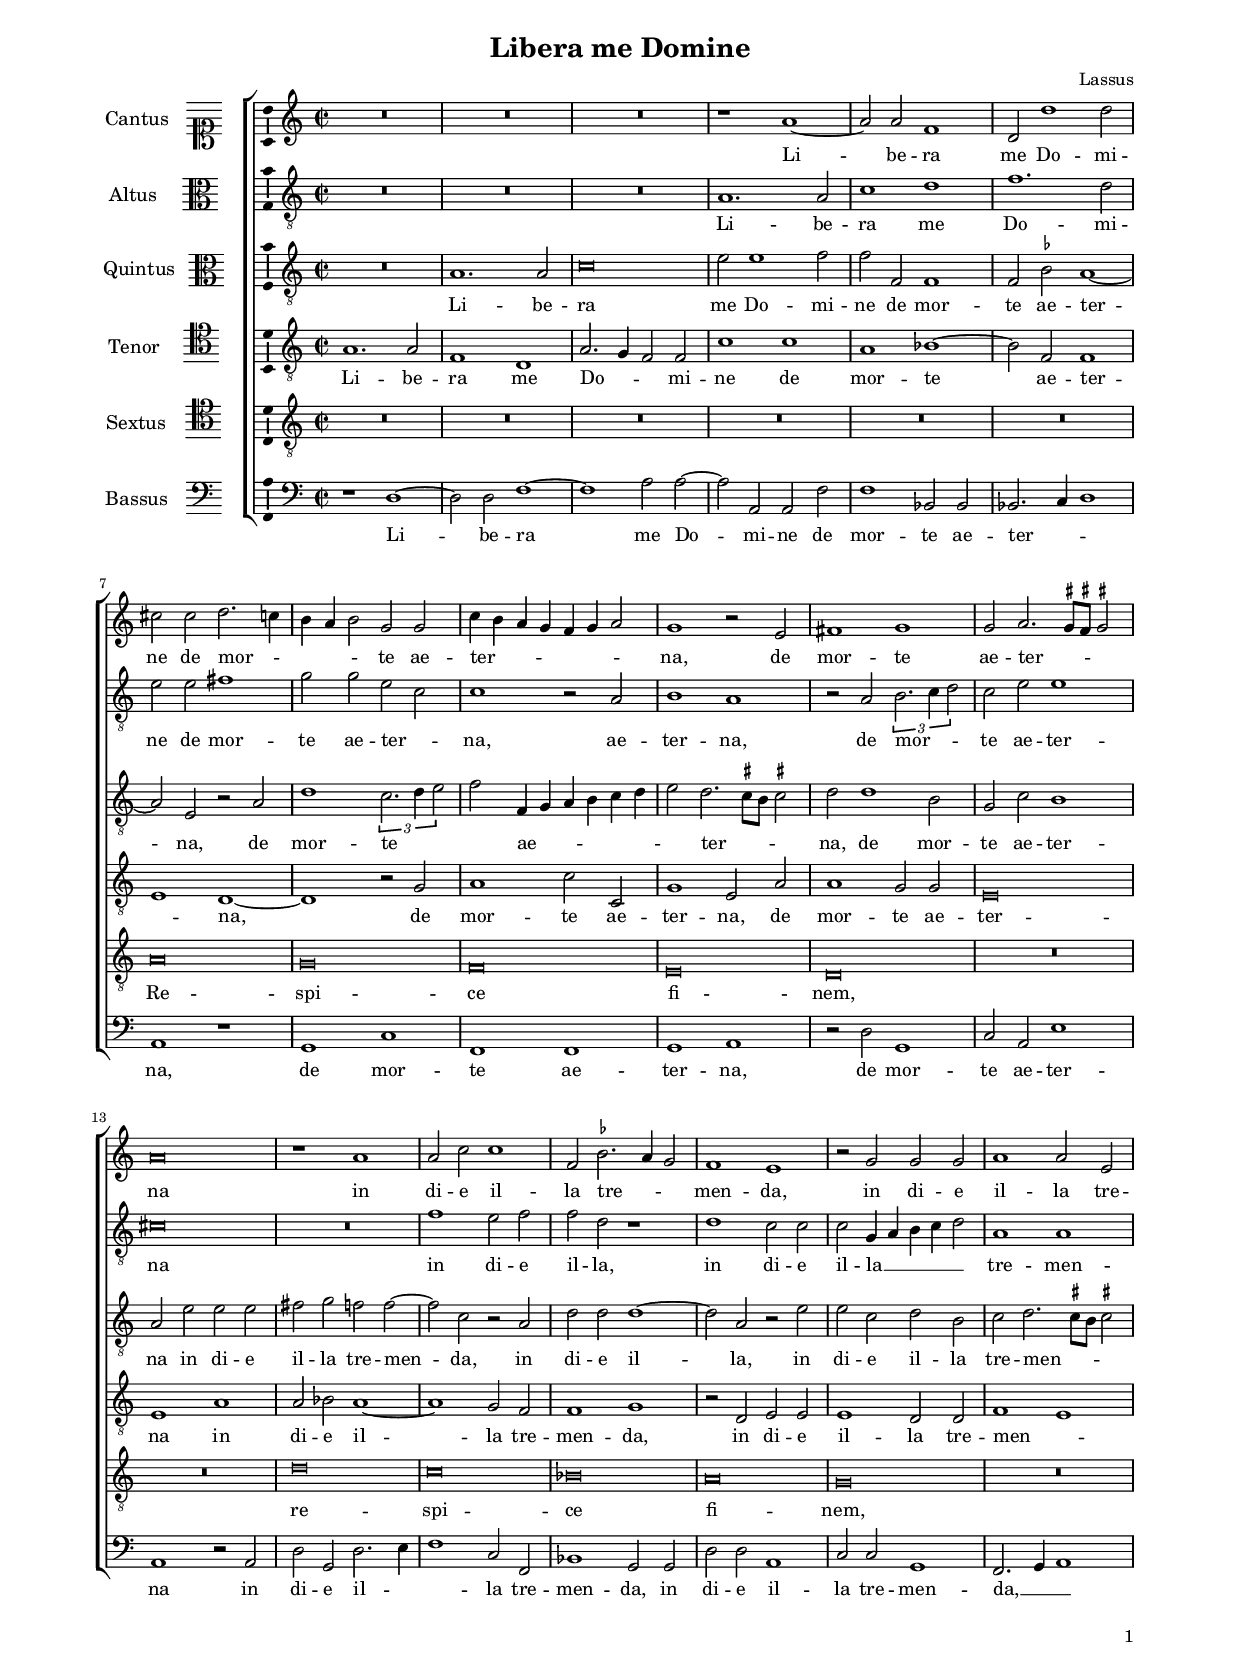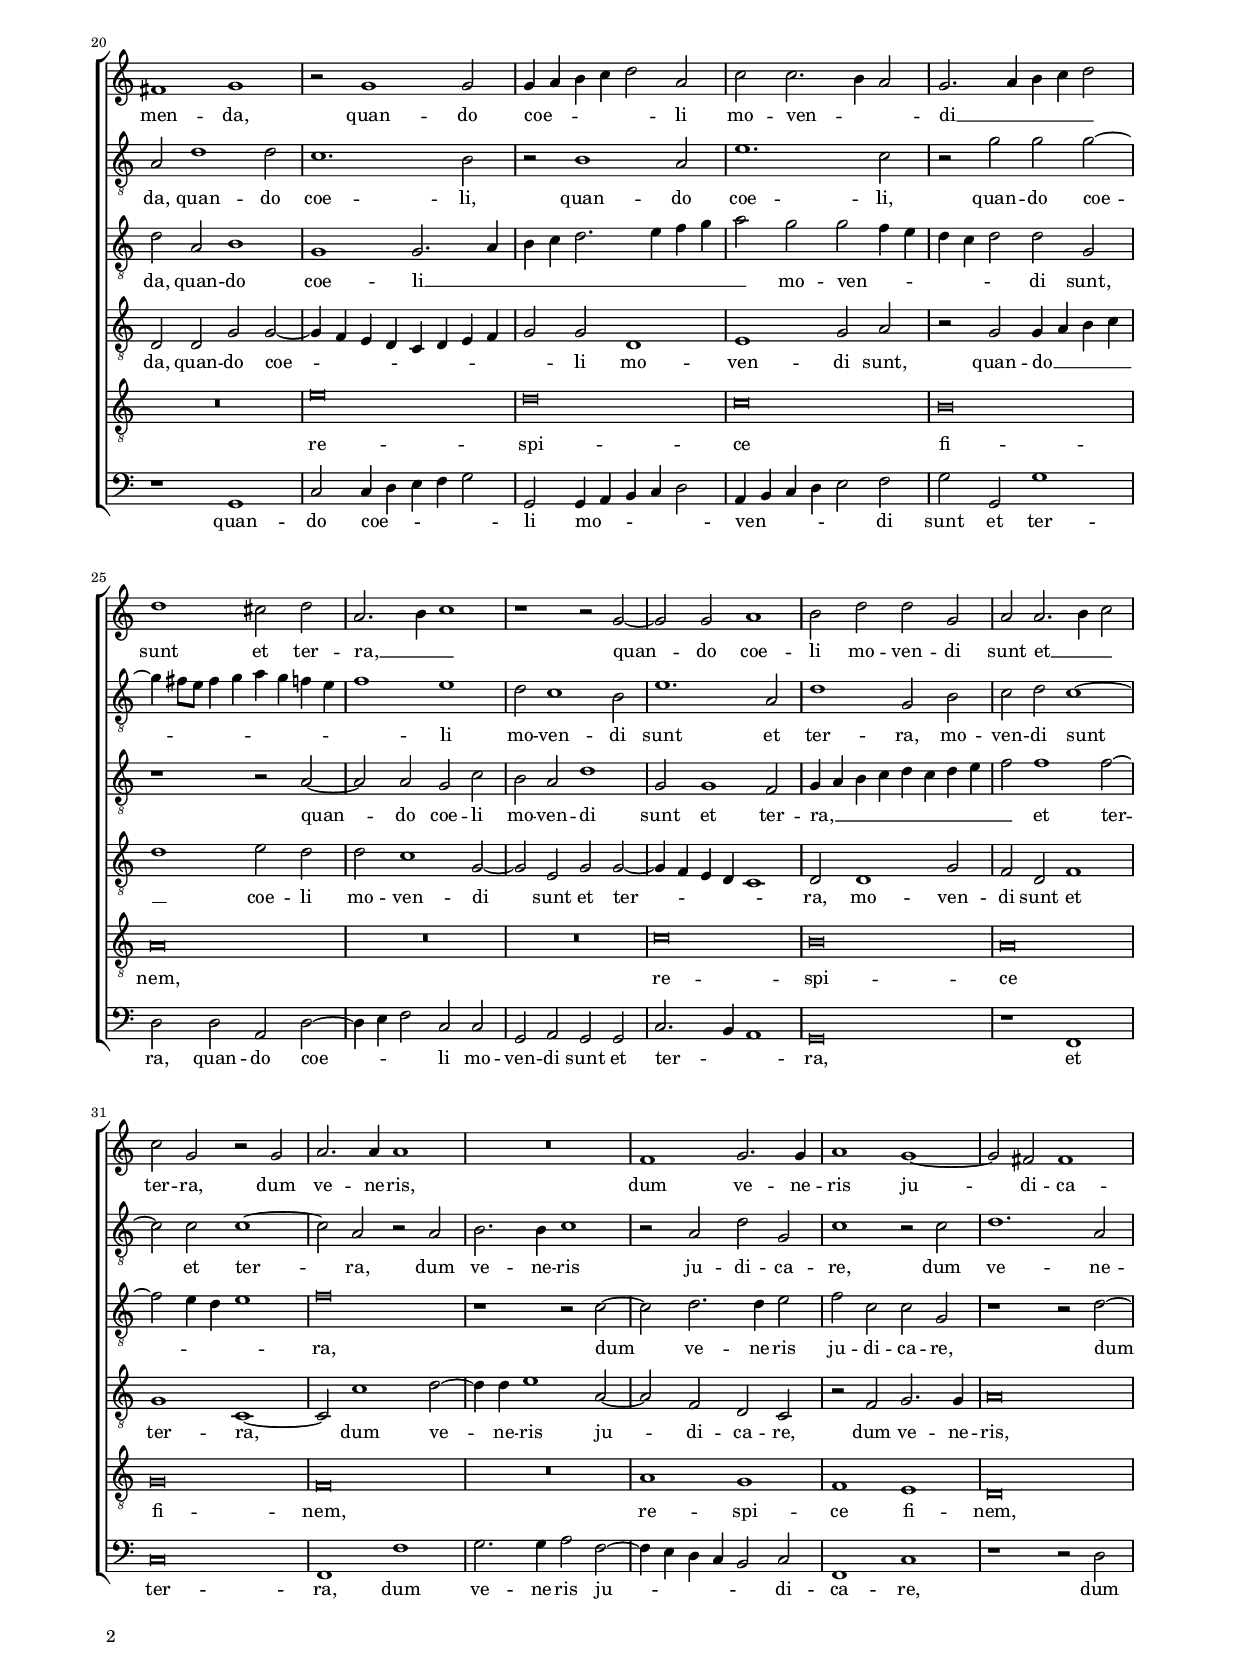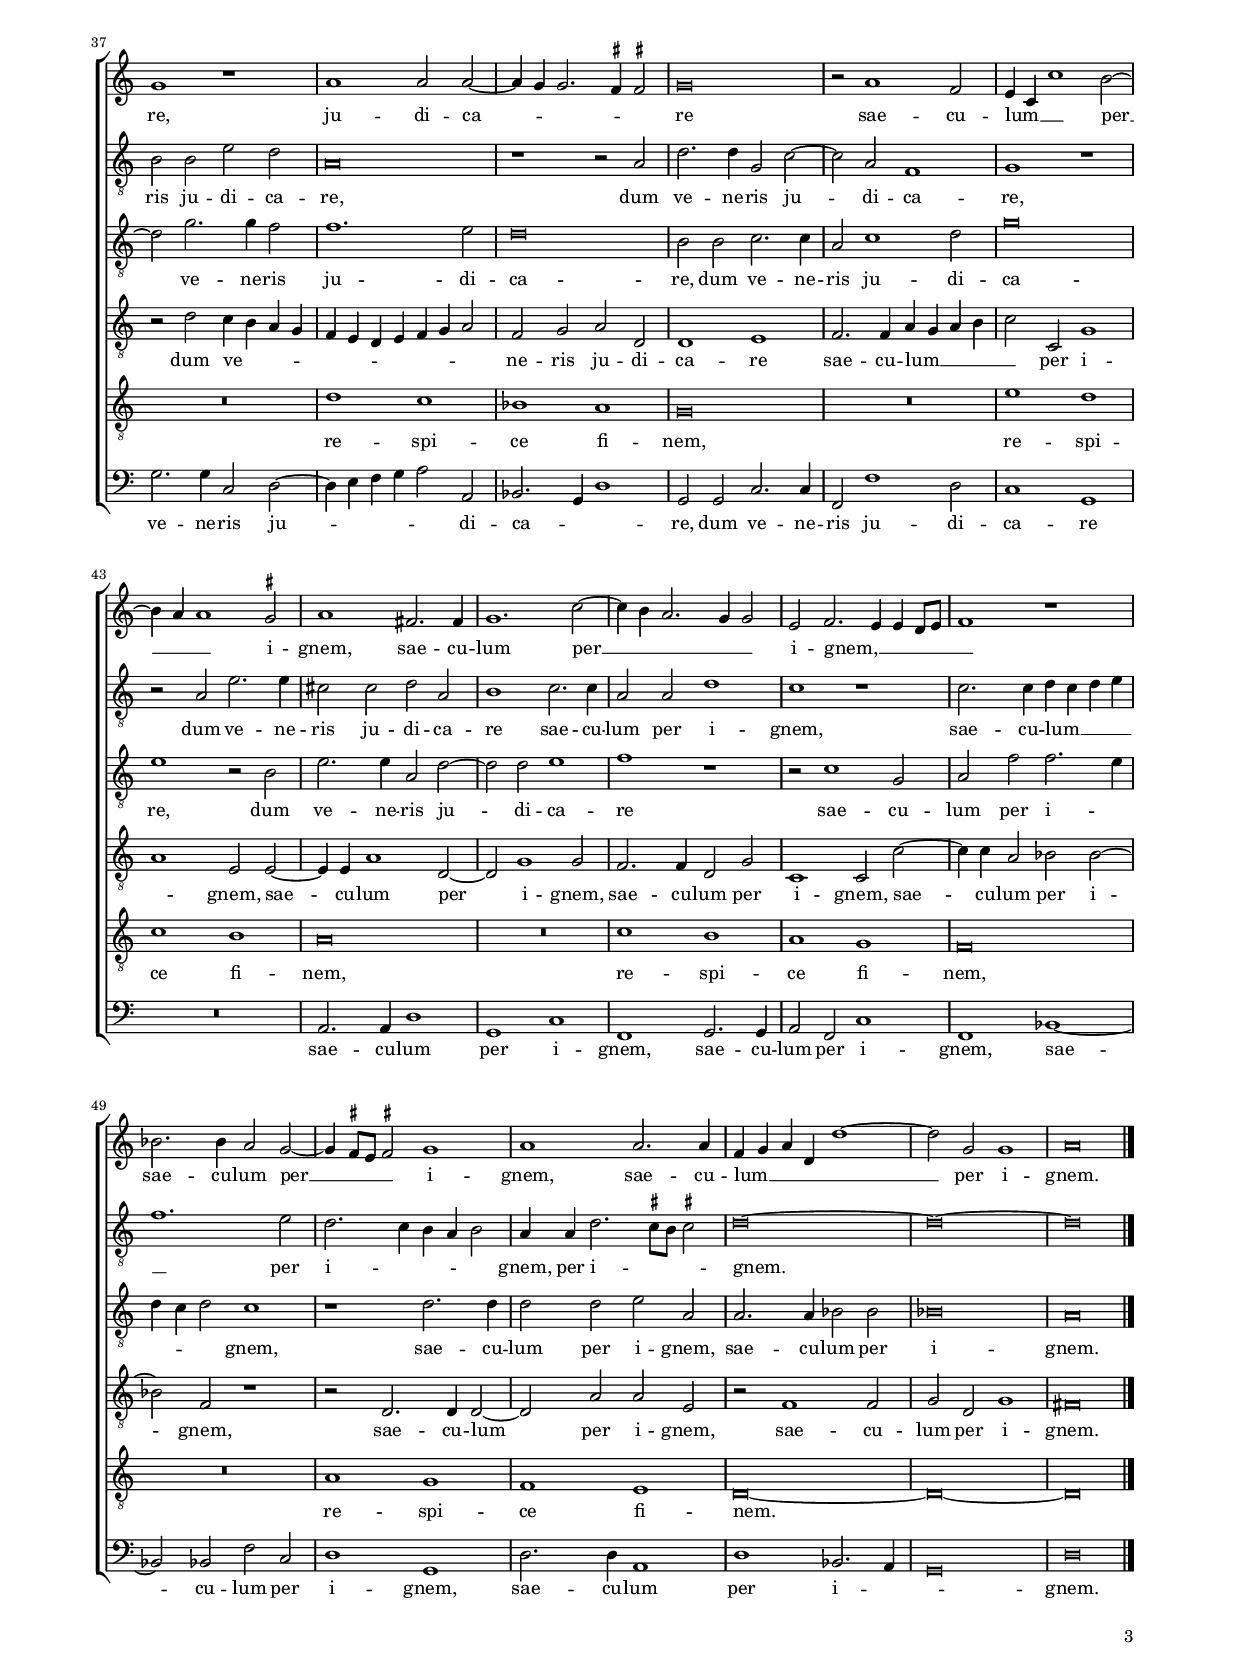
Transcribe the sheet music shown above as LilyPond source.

\header
{
  title="Libera me Domine"
  composer="Lassus"
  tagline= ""
}

\version "2.20.0"
\include "deutsch.ly"
#(set-global-staff-size 15)
#(ly:set-option 'point-and-click #f)

	
\paper
	{
	top-margin = 1.5 \cm
	bottom-margin = 0.9 \cm
	left-margin = 1.8 \cm
	right-margin = 1.8 \cm
	ragged-bottom = ##f
	ragged-last-bottom = ##f
	print-page-number = ##f
	system-system-spacing = #'((basic-distance . 17) (minimum-distance . 14) (padding . 5) (strechability . 250))
    oddFooterMarkup=\markup   \fill-line { "" \fromproperty #'page:page-number-string }
    evenFooterMarkup=\markup  \fill-line { \fromproperty #'page:page-number-string "" }
    last-bottom-spacing = #'((basic-distance . 12) (minimum-distance . 7) (padding . 4))
	systems-per-page = 3
%   page-count = 4
%	min-systems-per-page = 3
	}

	
global = {
	\key c \major
	\time 2/2 \set Score.measureLength = #(ly:make-moment 2/1)
	\skip 1*2*54 \bar "|."
	}

	ficta = { \once \set suggestAccidentals = ##t }
	
	forget = #(define-music-function (music) (ly:music?) #{
		\accidentalStyle forget
		$music
		\accidentalStyle default
		#})
    
    m = \melisma
    me = \melismaEnd


incipitcantus = \markup { \score {
	{
	\set Staff.instrumentName = \markup { \fontsize #1 "Cantus" }
	\key c \major
	\clef soprano
	s4 \bar ""
	}
	\layout  {
	raggedright = ##t
	indent = 1.6 \cm
	line-width = 2.2 \cm
	\context { \Staff \remove Time_signature_engraver }
	\override Staff.Clef.Y-extent = #'(0 . 0)
	}} \hspace #1 }
      
      
incipitaltus = \markup { \score {
	{
	\set Staff.instrumentName = \markup { \fontsize #1 "Altus" }
	\key c \major
	\clef alto
	s4 \bar ""
	}
	\layout  {
	raggedright = ##t
	indent = 1.6 \cm
	line-width = 2.2 \cm
	\context { \Staff \remove Time_signature_engraver }
	\override Staff.Clef.Y-extent = #'(0 . 0)
	}} \hspace #1 }
      
      
incipitquintus = \markup { \score {
	{
	\set Staff.instrumentName = \markup { \fontsize #1 "Quintus" }
	\key c \major
	\clef alto
	s4 \bar ""
	}
	\layout  {
	raggedright = ##t
	indent = 1.6 \cm
	line-width = 2.2 \cm
	\context { \Staff \remove Time_signature_engraver }
	\override Staff.Clef.Y-extent = #'(0 . 0)
	}} \hspace #1 }
      

incipittenor = \markup { \score {
	{
	\set Staff.instrumentName = \markup { \fontsize #1 "Tenor" }
	\key c \major
	\clef tenor
	s4 \bar ""
	}
	\layout  {
	raggedright = ##t
	indent = 1.6 \cm
	line-width = 2.2 \cm
	\context { \Staff \remove Time_signature_engraver }
	\override Staff.Clef.Y-extent = #'(0 . 0)
	}} \hspace #1 }


incipitsextus = \markup { \score {
	{
	\set Staff.instrumentName = \markup { \fontsize #1 "Sextus" }
	\key c \major
	\clef tenor
	s4 \bar ""
	}
	\layout  {
	raggedright = ##t
	indent = 1.6 \cm
	line-width = 2.2 \cm
	\context { \Staff \remove Time_signature_engraver }
	\override Staff.Clef.Y-extent = #'(0 . 0)
	}} \hspace #1 }
      
      
incipitbassus = \markup { \score {
	{
	\set Staff.instrumentName = \markup { \fontsize #1 "Bassus" }
	\key c \major
	\clef bass
	s4 \bar ""
	}
	\layout  {
	raggedright = ##t
	indent = 1.6 \cm
	line-width = 2.2 \cm
	\context { \Staff \remove Time_signature_engraver }
	\override Staff.Clef.Y-extent = #'(0 . 0)
	}} \hspace #1 }


cantus = \relative c''
	{
	R\breve
	R\breve
	R\breve
	r1 a~
%5
	a2 a f1 |
	d2 d'1 d2
	cis2 cis d2. \m c4
	h4 a h2 \me g g
	c4 \m h a g f g a2 \me 
%10
	g1 r2 e |
	fis1 g
	g2 a2. \m \ficta gis8 \ficta fis \ficta gis!2 \me 
	a\breve
	r1 a
%15
	a2 c c1 |
	f,2 \ficta b2. \m a4 g2 \me 
	f1 e
	r2 g g g
	a1 a2 e
%20
	fis1 g |
	r2 g1 g2
	g4 \m a h c d2 \me a
	c2 c2. \m h4 a2 \me 
	g2. \m a4 h c d2 \me 
%25
	d1 cis2 d |
	a2. \m h4 c1 \me 
	r1 r2 g~
	g2 g a1
	h2 d d g,
%30
	a2 a2. \m h4 c2 \me |
	c2 g r g
	a2. a4 a1
	R\breve
	f1 g2. g4
%35
	a1 g~ |
	g2 fis fis1
	g1 r
	a1 a2 a~
	a4 \m g g2. \ficta fis4 \ficta fis!2 \me 
%40
	g\breve |
	r2 a1 f2
	e4 \m c c'1 \me h2~
	h4 \m a a1 \me \ficta gis2
	a1 fis2. fis4
%45
	g1. c2~
	c4 \m h a2. g4 g2 \me 
	e2 f2. \m e4 e d8 e
	f1 \me r
	b2. b4 a2 g~
%50
	g4 \m \ficta fis8 e \ficta fis!2 \me g1 |
	a1 a2. a4
	f4 \m g a d, d'1~
	d2 \me g, g1
	a\breve |
	}
	


altus = \relative c'
  {
	R\breve
	R\breve
	R\breve
	a1. a2
%5
	c1 d |
	f1. d2
	e2 e fis1
	g2 g e \m c \me 
	c1 r2 a
%10
	h1 a |
	r2 a \tuplet 3/2 { h2. \m c4 d2 \me }
	c2 e e1
	cis\breve
	R\breve
%15
	f1 e2 f |
	f2 d r1
	d1 c2 c
	c2 g4 \m a h c d2 \me 
	a1 a
%20
	a2 d1 d2 |
	c1. h2
	r2 h1 a2
	e'1. c2
	r2 g' g g~
%25
	g4 \m fis8 e fis4 g a g f e
	f1 \me e
	d2 c1 h2
	e1. a,2
	d1 g,2 h
%30
	c2 d c1~ |
	c2 c c1~
	c2 a r a
	h2. h4 c1
	r2 a d g,
%35
	c1 r2 c |
	d1. a2
	h2 h e d
	a\breve
	r1 r2 a
%40
	d2. d4 g,2 c~ |
	c2 a f1
	g1 r
	r2 a e'2. e4
	cis2 cis d a
%45
	h1 c2. c4 |
	a2 a d1
	c1 r
	c2. c4 d4 \m c d e
	f1. \me e2
%50
	d2. \m c4 h a h2 \me |
	a4 a d2. \m \ficta cis8 h \ficta cis!2 \me 
	d\breve~
	d\breve~
	d\breve |
	}


quintus = \relative c'
	{
	R\breve
	a1. a2
	c\breve
	e2 e1 f2
%5
	f2 f, f1 |
	f2 \ficta b a1~
	a2 e r a
	d1 \tuplet 3/2 {c2. \m d4 e2 }
	f2 \me f,4 \m g a h c d
%10
	e2 \me d2. \m \ficta cis8 h \ficta cis!2 \me |
	d2 d1 h2
	g2 c h1
	a2 e' e e
	fis2 g f f~
%15
	f2 c r a |
	d2 d d1~
	d2 a r e'
	e2 c d h
	c2 d2. \m \ficta cis8 h \ficta cis!2 \me 
%20
	d2 a h1 |
	g1 g2. \m a4
	h4 c d2. e4 f g
	a2 \me g g \m f4 e
	d4 c d2 \me d g,
%25
	r1 r2 a~ |
	a2 a g c
	h2 a d1
	g,2 g1 f2
	g4 \m a h c d c d e
%30
	f2 \me f1 f2~ |
	f2 \m e4 d e1 \me 
	f\breve
	r1 r2 c~
	c2 d2. d4 e2
%35
	f2 c c g |
	r1 r2 d'~
	d2 g2. g4 f2
	f1. e2
	d\breve
%40
	h2 h c2. c4 |
	a2 c1 d2
	g\breve
	e1 r2 h
	e2. e4 a,2 d~
%45
	d2 d e1 |
	f1 r
	r2 c1 g2
	a2 f' f2. \m e4
	d4 c d2 \me c1
%50
	r1 d2. d4 |
	d2 d e a,
	a2. a4 b2 b
	b\breve
	a\breve |
	}


tenor = \relative c'
	{
	a1. a2
	f1 d
	a'2. \m g4 f2 \me f
	c'1 c
%5
	a1 b~ |
	b2 f f1 \m 
	e1 \me d~
	d1 r2 g
	a1 c2 c,
%10
	g'1 e2 a |
	a1 g2 g
	e\breve
	e1 a
	a2 b a1~
%15
	a1 g2 f |
	f1 g
	r2 d e e
	e1 d2 d
	f1 \m e \me 
%20
	d2 d g g~ |
	g4 \m f e d c d e f
	g2 \me g d1
	e1 g2 a
	r2 g g4 \m a h c
%25
	d1 \me e2 d |
	d2 c1 g2~
	g2 e g g~
	g4 \m f e d c1 \me 
	d2 d1 g2
%30
	f2 d f1 |
	g1 c,~
	c2 c'1 d2~ |
	d4 d e1 a,2~
	a2 f d c
%35
	r2 f g2. g4 |
	a\breve
	r2 d c4 \m h a g
	f4 e d e f g a2 \me 
	f2 g a d,
%40
	d1 e |
	f2. f4 a4 \m g a h
	c2 \me c, g'1 \m 
	a1 \me e2 e~
	e4 e a1 d,2~
%45
	d2 g1 g2 |
	f2. f4 d2 g
	c,1 c2 c'~
	c4 c a2 b b~
	b2 f r1
%50
	r2 d2. d4 d2~ |
	d2 a' a e
	r2 f1 f2
	g2 d g1
	fis\breve |
	}

	
sextus = \relative c'
	{
	R\breve
	R\breve
	R\breve
	R\breve
%5
	R\breve |
	R\breve
	a\breve
	g\breve
	f\breve
%10
	e\breve |
	d\breve
	R\breve
	R\breve
	d'\breve
%15
	c\breve |
	b\breve
	a\breve
	g\breve
	R\breve
%20
	R\breve |
	e'\breve
	d\breve
	c\breve
	h\breve
%25
	a\breve |
	R\breve
	R\breve
	c\breve
	h\breve
%30
	a\breve |
	g\breve
	f\breve
	R\breve
	a1 g
%35
	f1 e |
	d\breve
	R\breve
	d'1 c
	b1 a
%40
	g\breve |
	R\breve
	e'1 d
	c1 h
	a\breve
%45
	R\breve |
	c1 h
	a1 g
	f\breve
	R\breve
%50
	a1 g |
	f1 e
	d\breve~
	d\breve~
	d\breve |
	}


bassus = \relative c
	{
	r1 d~
	d2 d f1~
	f1 a2 a~
	a2 a, a f'
%5
	f1 b,2 b |
	b2. \m c4 d1 \me 
	a1 r
	g1 c
	f,1 f
%10
	g1 a |
	r2 d g,1
	c2 a e'1
	a,1 r2 a
	d2 g, d'2. \m e4
%15
	f1 \me c2 f, |
	b1 g2 g
	d'2 d a1
	c2 c g1
	f2. \m g4 a1 \me 
%20
	r1 g |
	c2 c4 \m d e f g2 \me 
	g,2 g4 \m a h c d2 \me 
	a4 \m h c d e2 \me f
	g2 g, g'1
%25
	d2 d a d~ |
	d4 \m e f2 \me c c
	g2 a g g
	c2. \m h4 a1 \me 
	g\breve
%30
	r1 f |
	c'\breve
	f,1 f'
	g2. g4 a2 f~
	f4 \m e d c h2 \me c
%35
	f,1 c' |
	r1 r2 d
	g2. g4 c,2 d~
	d4 \m e f g a2 \me a,
	b2. \m g4 d'1 \me 
%40
	g,2 g c2. c4 |
	f,2 f'1 d2
	c1 g
	R\breve
	a2. a4 d1
%45
	g,1 c |
	f,1 g2. g4
	a2 f c'1
	f,1 b~
	b2 b f' c
%50
	d1 g, |
	d'2. d4 a1
	d1 b2. \m a4
	g\breve \me 
	d'\breve |
	}
	
lyricscantus = \lyricmode {
	Li -- be -- ra me Do -- mi -- ne de mor -- te ae -- ter -- na,
	de mor -- te ae -- ter -- na
	in di -- e il -- la tre -- men -- da,
	in di -- e il -- la tre -- men -- da,
	quan -- do coe -- li mo -- ven -- di __ sunt et ter -- ra, __
	quan -- do coe -- li mo -- ven -- di sunt et __ ter -- ra,
	dum ve -- ne -- ris,
	dum ve -- ne -- ris ju -- di -- ca -- re,
	ju -- di -- ca -- re sae -- cu -- lum __ per __ i -- gnem,
	sae -- cu -- lum per __ i -- gnem, __
	sae -- cu -- lum per __ i -- gnem,
	sae -- cu -- lum __ per i -- gnem.
	}
	
	
lyricsaltus = \lyricmode {
	Li -- be -- ra me Do -- mi -- ne de mor -- te ae -- ter -- na,
	ae -- ter -- na,
	de mor -- te ae -- ter -- na
	in di -- e il -- la,
	in di -- e il -- la __ tre -- men -- da,
	quan -- do coe -- li,
	quan -- do coe -- li,
	quan -- do coe -- li mo -- ven -- di sunt et ter -- ra,
	mo -- ven -- di sunt et ter -- ra,
	dum ve -- ne -- ris ju -- di -- ca -- re,
	dum ve -- ne -- ris ju -- di -- ca -- re,
	dum ve -- ne -- ris ju -- di -- ca -- re,
	dum ve -- ne -- ris ju -- di -- ca -- re
	sae -- cu -- lum per i -- gnem,
	sae -- cu -- lum __ per i -- gnem,
	per i -- gnem.
	}

	
lyricsquintus = \lyricmode {
	Li -- be -- ra me Do -- mi -- ne de mor -- te ae -- ter -- na,
	de mor -- te ae -- ter -- na,
	de mor -- te ae -- ter -- na
	in di -- e il -- la tre -- men -- da,
	in di -- e il -- la,
	in di -- e il -- la tre -- men -- da,
	quan -- do coe -- li __ mo -- ven -- di sunt,
	quan -- do coe -- li mo -- ven -- di sunt et ter -- ra, __
	et ter -- ra,
	dum ve -- ne -- ris ju -- di -- ca -- re,
	dum ve -- ne -- ris ju -- di -- ca -- re,
	dum ve -- ne -- ris ju -- di -- ca -- re,
	dum ve -- ne -- ris ju -- di -- ca -- re
	sae -- cu -- lum per i -- gnem,
	sae -- cu -- lum per i -- gnem,
	sae -- cu -- lum per i -- gnem.
	}


lyricstenor = \lyricmode {
	Li -- be -- ra me Do -- mi -- ne de mor -- te ae -- ter -- na,
	de mor -- te ae -- ter -- na,
	de mor -- te ae -- ter -- na
	in di -- e il -- la tre -- men -- da,
	in di -- e il -- la tre -- men -- da,
	quan -- do coe -- li mo -- ven -- di sunt,
	quan -- do __ coe -- li mo -- ven -- di sunt et ter -- ra,
	mo -- ven -- di sunt et ter -- ra,
	dum ve -- ne -- ris ju -- di -- ca -- re,
	dum ve -- ne -- ris,
	dum ve -- ne -- ris ju -- di -- ca -- re
	sae -- cu -- lum __ per i -- gnem,
	sae -- cu -- lum per i -- gnem,
	sae -- cu -- lum per i -- gnem,
	sae -- cu -- lum per i -- gnem,
	sae -- cu -- lum per i -- gnem,
	sae -- cu -- lum per i -- gnem.
	}

	
lyricssextus = \lyricmode {
	Re -- spi -- ce fi -- nem,
	re -- spi -- ce fi -- nem,
	re -- spi -- ce fi -- nem,
	re -- spi -- ce fi -- nem,
	re -- spi -- ce fi -- nem,
	re -- spi -- ce fi -- nem,
	re -- spi -- ce fi -- nem,
	re -- spi -- ce fi -- nem,
	re -- spi -- ce fi -- nem.
	}
	
	
lyricsbassus = \lyricmode {
	Li -- be -- ra me Do -- mi -- ne de mor -- te ae -- ter -- na,
	de mor -- te ae -- ter -- na,
	de mor -- te ae -- ter -- na
	in di -- e il -- la tre -- men -- da,
	in di -- e il -- la tre -- men -- da, __
	quan -- do coe -- li mo -- ven -- di sunt et ter -- ra,
	quan -- do coe -- li mo -- ven -- di sunt et ter -- ra,
	et ter -- ra,
	dum ve -- ne -- ris ju -- di -- ca -- re,
	dum ve -- ne -- ris ju -- di -- ca -- re,
	dum ve -- ne -- ris ju -- di -- ca -- re
	sae -- cu -- lum per i -- gnem,
	sae -- cu -- lum per i -- gnem,
	sae -- cu -- lum per i -- gnem,
	sae -- cu -- lum per i -- gnem.
	}
	

\score
{  
  % \transpose {
	\new ChoirStaff \with { \override StaffGrouper.staff-staff-spacing.basic-distance = #12 }
	<<
	
	\new Staff << \global
	\new Voice="v1" {
		\set Staff.instrumentName=\incipitcantus
		\set Staff.midiInstrument = "reed organ"
		\clef violin
		\cantus }
	\new Lyrics \lyricsto "v1" {\lyricscantus }
	>>

	
	\new Staff << \global
	\new Voice="v2" {
		\set Staff.instrumentName=\incipitaltus
		\set Staff.midiInstrument = "reed organ"
		\clef "G_8" 
		\altus}
	\new Lyrics \lyricsto "v2" {\lyricsaltus }
	>>


	\new Staff << \global
	\new Voice="v5" {
		\set Staff.instrumentName=\incipitquintus
		\set Staff.midiInstrument = "reed organ"
		\clef "G_8" 
		\quintus}
	\new Lyrics \lyricsto "v5" {\lyricsquintus }
	>>


	\new Staff << \global
	\new Voice="v3" {
		\set Staff.instrumentName=\incipittenor
		\set Staff.midiInstrument = "reed organ"
		\clef "G_8"
		\tenor }
	\new Lyrics \lyricsto "v3" {\lyricstenor }
	>>
	
	
	\new Staff << \global
	\new Voice="v6" {
		\set Staff.instrumentName=\incipitsextus
		\set Staff.midiInstrument = "reed organ"
		\clef "G_8"
		\sextus}
	\new Lyrics \lyricsto "v6" {\lyricssextus }
	>>
	
	
	\new Staff << \global
	\new Voice="v4" {
		\set Staff.instrumentName=\incipitbassus
		\set Staff.midiInstrument = "reed organ"
		\clef bass 
		\bassus }
	\new Lyrics \lyricsto "v4" {\lyricsbassus}
	>>
	
	>>
	% } % transpose
		
\layout
	{
	indent = 2.5 \cm
%	\context { \Lyrics \override VerticalAxisGroup.nonstaff-relatedstaff-spacing.padding = #2 }
%	\context { \Lyrics \override LyricText.font-size = #1 }
	\context { \Staff \override TimeSignature.break-visibility = #end-of-line-invisible }
    \context { \Staff \consists "Ambitus_engraver" }
%	\context { \Voice \override Slur.transparent = ##t }
	\context { \Score \override BarNumber.padding = #2 }
	\context { \Voice \override NoteHead.style = #'baroque }
	}
	
\midi
	{
    	\tempo 2 = 90
	}
	
}


% EOF
